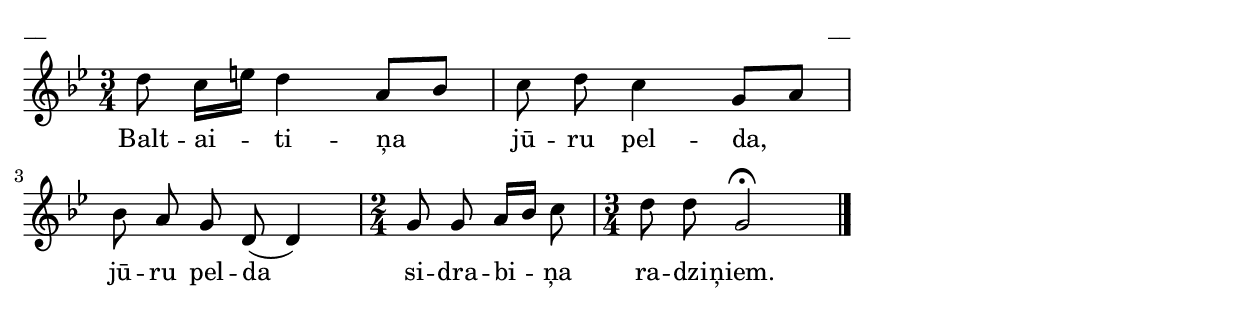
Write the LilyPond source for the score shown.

\version "2.13.16"
%\header {
%    title = " Baltaitiņa jūru pelda ",Budēlīši, jūra
%}
\paper {
line-width = 14\cm
left-margin = 0.4\cm
between-system-padding = 0.1\cm
between-system-space = 0.1\cm
}
\layout {
indent = #0
ragged-last = ##f
}

voiceA = \relative c' {
\clef "treble"
\key g \minor
\time 3/4
d'8 c16[ e] d4 a8[ bes] |
c8 d c4 g8[ a] |
bes8 a g d( d4) |
\time 2/4
g8 g a16[ bes] c8 |
\time 3/4
d8 d g,2\fermata |
\bar "|."
}

lyricA = \lyricmode {
Balt -- ai -- ti -- ņa jū -- ru pel -- da, jū -- ru pel -- da si -- dra -- bi -- ņa ra -- dzi -- ņiem.
} 

fullScore = <<
\new Staff {
<<
\new Voice = "voiceA" { \oneVoice \autoBeamOff \voiceA }
\lyricsto "voiceA" \new Lyrics \lyricA
>>
}
>>

\score {
\fullScore
\header { piece = "__" opus = "__" }
}
\markup { \with-color #(x11-color 'white) \sans \smaller "__" }
\score {
\unfoldRepeats
\fullScore
\midi {
\context { \Staff \remove "Staff_performer" }
\context { \Voice \consists "Staff_performer" }
}
}


